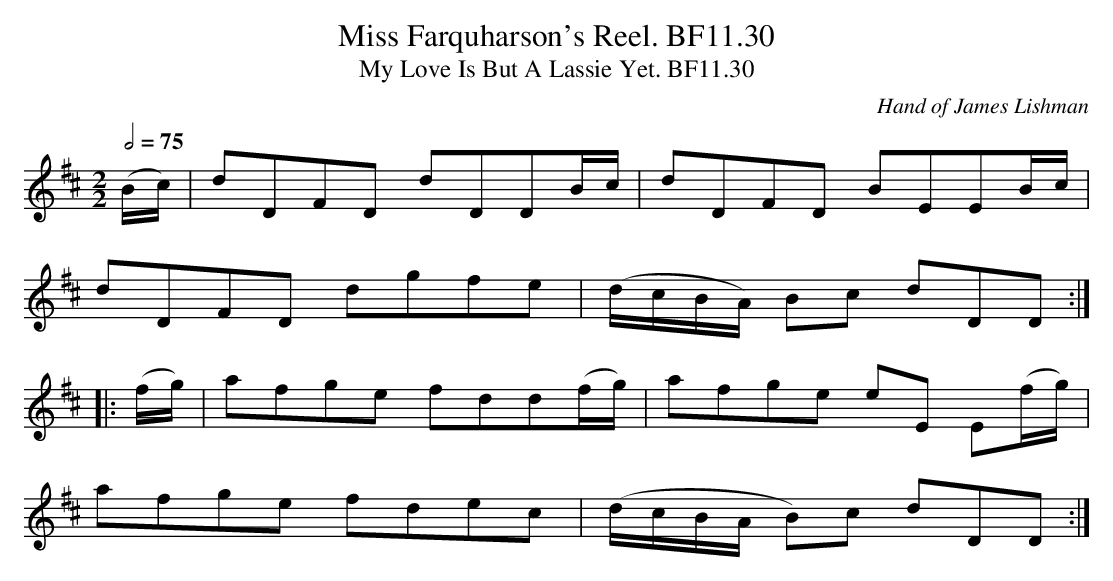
X:1
T:Miss Farquharson's Reel. BF11.30
T:My Love Is But A Lassie Yet. BF11.30
M:2/2
L:1/8
Q:1/2=75
C:Hand of James Lishman
K:D Major
(B/c/)|dDFD dDDB/c/|dDFD BEEB/c/|
dDFD dgfe|(d/c/B/A/) Bc dDD:|
|:(f/g/)|afge fdd(f/g/)|afge eE E(f/g/)|
afge fdec|(d/c/B/A/ B)c dDD:|
